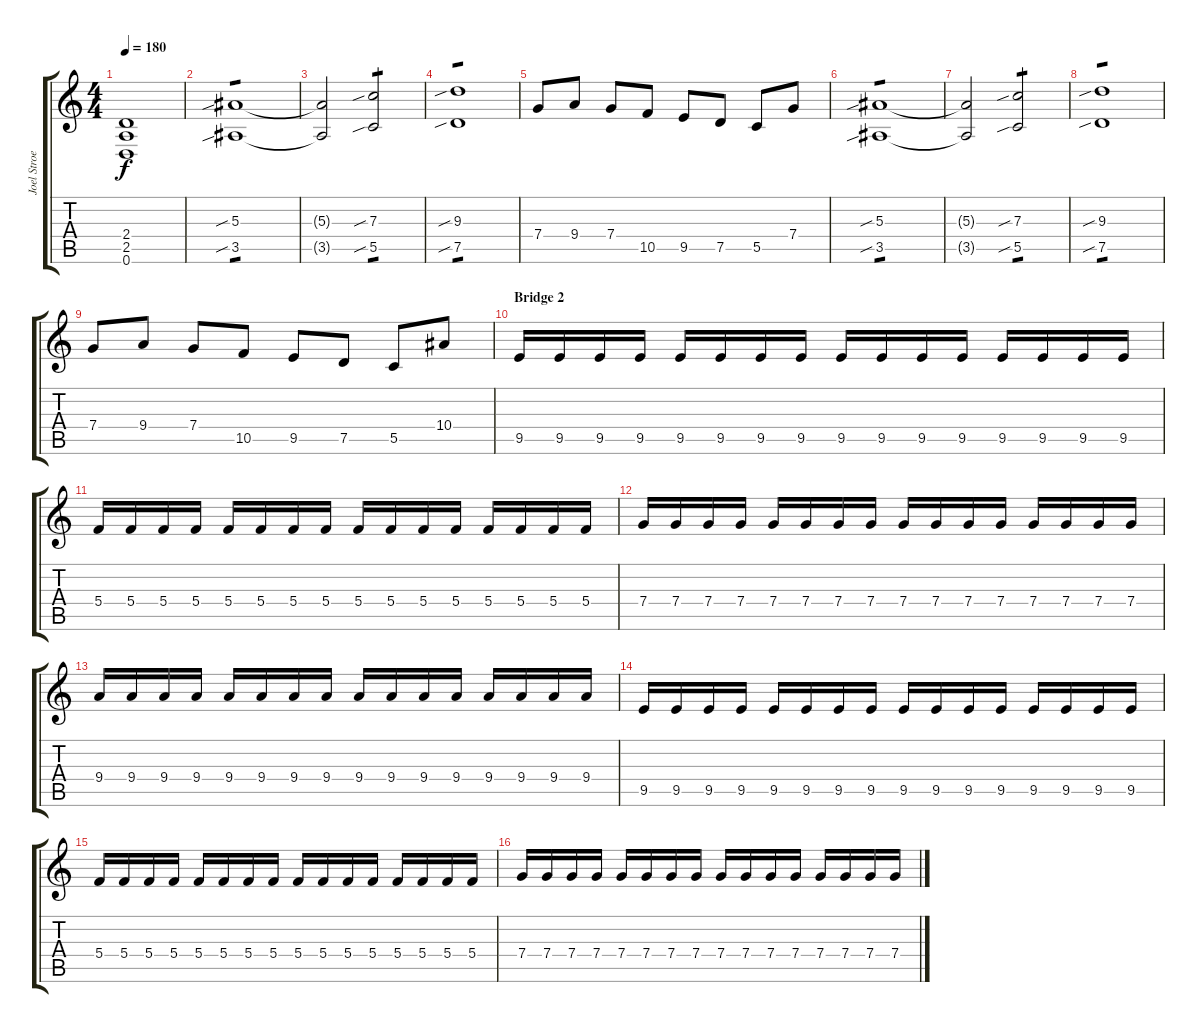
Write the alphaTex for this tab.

\track ("Joel Stroetzel" "Joel Stroe") {instrument distortionguitar}
\staff {score tabs}
\tuning (D4 A3 F3 C3 G2 D2) {hide}
\ts (4 4)
\tempo 180
\clef g2
\ks c
(2.4{t} 2.5{t} 0.6{t}).1{dy f} |
(5.3{sib} 3.5{sib}).1{tp 1} |
(5.3{t} 3.5{t}).2 (7.3{sib} 5.5{sib}).2{tp 1} |
(9.3{sib} 7.5{sib}).1{tp 1} |
7.4.8 9.4.8 7.4.8 10.5.8 9.5.8 7.5.8 5.5.8 7.4.8 |
(5.3{sib} 3.5{sib}).1{tp 1} |
(5.3{t} 3.5{t}).2 (7.3{sib} 5.5{sib}).2{tp 1} |
(9.3{sib} 7.5{sib}).1{tp 1} |
7.4.8 9.4.8 7.4.8 10.5.8 9.5.8 7.5.8 5.5.8 10.4.8 |
\section ("" "Bridge 2")
9.5.16 9.5.16 9.5.16 9.5.16 9.5.16 9.5.16 9.5.16 9.5.16 9.5.16 9.5.16 9.5.16 9.5.16 9.5.16 9.5.16 9.5.16 9.5.16 |
5.4.16 5.4.16 5.4.16 5.4.16 5.4.16 5.4.16 5.4.16 5.4.16 5.4.16 5.4.16 5.4.16 5.4.16 5.4.16 5.4.16 5.4.16 5.4.16 |
7.4.16 7.4.16 7.4.16 7.4.16 7.4.16 7.4.16 7.4.16 7.4.16 7.4.16 7.4.16 7.4.16 7.4.16 7.4.16 7.4.16 7.4.16 7.4.16 |
9.4.16 9.4.16 9.4.16 9.4.16 9.4.16 9.4.16 9.4.16 9.4.16 9.4.16 9.4.16 9.4.16 9.4.16 9.4.16 9.4.16 9.4.16 9.4.16 |
9.5.16 9.5.16 9.5.16 9.5.16 9.5.16 9.5.16 9.5.16 9.5.16 9.5.16 9.5.16 9.5.16 9.5.16 9.5.16 9.5.16 9.5.16 9.5.16 |
5.4.16 5.4.16 5.4.16 5.4.16 5.4.16 5.4.16 5.4.16 5.4.16 5.4.16 5.4.16 5.4.16 5.4.16 5.4.16 5.4.16 5.4.16 5.4.16 |
7.4.16 7.4.16 7.4.16 7.4.16 7.4.16 7.4.16 7.4.16 7.4.16 7.4.16 7.4.16 7.4.16 7.4.16 7.4.16 7.4.16 7.4.16 7.4.16
